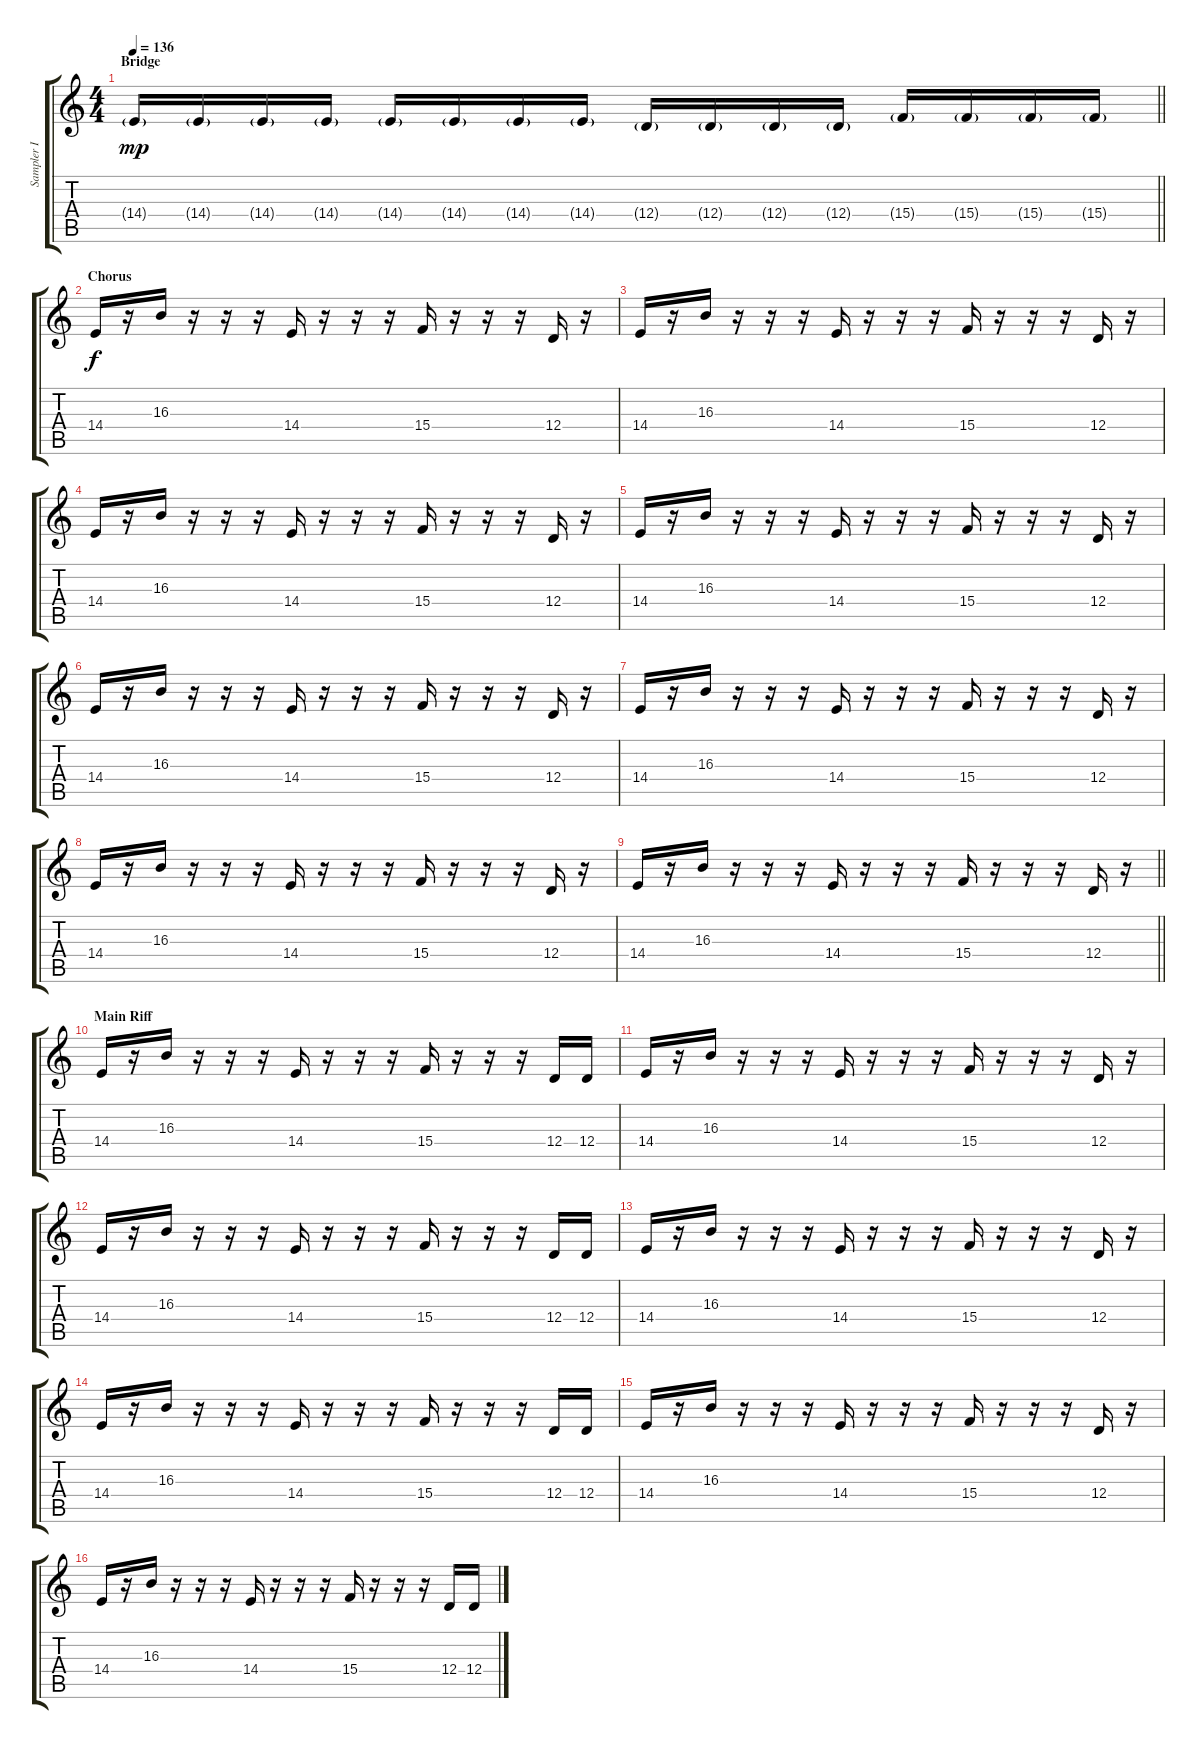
\track ("Sampler I" "Sampler I") {instrument lead8bassandlead}
\staff {score tabs}
\tuning (E4 B3 G3 D3 A2 D2) {hide}
\ts (4 4)
\section ("" "Bridge")
\tempo 136
\clef g2
\barLineRight lightlight
\ks c
14.4{g}.16{dy mp} 14.4{g}.16 14.4{g}.16 14.4{g}.16 14.4{g}.16 14.4{g}.16 14.4{g}.16 14.4{g}.16 12.4{g}.16 12.4{g}.16 12.4{g}.16 12.4{g}.16 15.4{g}.16 15.4{g}.16 15.4{g}.16 15.4{g}.16 |
\section ("" "Chorus")
14.4.16{dy f} r.16 16.3.16 r.16 r.16 r.16 14.4.16 r.16 r.16 r.16 15.4.16 r.16 r.16 r.16 12.4.16 r.16 |
14.4.16 r.16 16.3.16 r.16 r.16 r.16 14.4.16 r.16 r.16 r.16 15.4.16 r.16 r.16 r.16 12.4.16 r.16 |
14.4.16 r.16 16.3.16 r.16 r.16 r.16 14.4.16 r.16 r.16 r.16 15.4.16 r.16 r.16 r.16 12.4.16 r.16 |
14.4.16 r.16 16.3.16 r.16 r.16 r.16 14.4.16 r.16 r.16 r.16 15.4.16 r.16 r.16 r.16 12.4.16 r.16 |
14.4.16 r.16 16.3.16 r.16 r.16 r.16 14.4.16 r.16 r.16 r.16 15.4.16 r.16 r.16 r.16 12.4.16 r.16 |
14.4.16 r.16 16.3.16 r.16 r.16 r.16 14.4.16 r.16 r.16 r.16 15.4.16 r.16 r.16 r.16 12.4.16 r.16 |
14.4.16 r.16 16.3.16 r.16 r.16 r.16 14.4.16 r.16 r.16 r.16 15.4.16 r.16 r.16 r.16 12.4.16 r.16 |
\barLineRight lightlight
14.4.16 r.16 16.3.16 r.16 r.16 r.16 14.4.16 r.16 r.16 r.16 15.4.16 r.16 r.16 r.16 12.4.16 r.16 |
\section ("" "Main Riff")
14.4.16 r.16 16.3.16 r.16 r.16 r.16 14.4.16 r.16 r.16 r.16 15.4.16 r.16 r.16 r.16 12.4.16 12.4.16 |
14.4.16 r.16 16.3.16 r.16 r.16 r.16 14.4.16 r.16 r.16 r.16 15.4.16 r.16 r.16 r.16 12.4.16 r.16 |
14.4.16 r.16 16.3.16 r.16 r.16 r.16 14.4.16 r.16 r.16 r.16 15.4.16 r.16 r.16 r.16 12.4.16 12.4.16 |
14.4.16 r.16 16.3.16 r.16 r.16 r.16 14.4.16 r.16 r.16 r.16 15.4.16 r.16 r.16 r.16 12.4.16 r.16 |
14.4.16 r.16 16.3.16 r.16 r.16 r.16 14.4.16 r.16 r.16 r.16 15.4.16 r.16 r.16 r.16 12.4.16 12.4.16 |
14.4.16 r.16 16.3.16 r.16 r.16 r.16 14.4.16 r.16 r.16 r.16 15.4.16 r.16 r.16 r.16 12.4.16 r.16 |
14.4.16 r.16 16.3.16 r.16 r.16 r.16 14.4.16 r.16 r.16 r.16 15.4.16 r.16 r.16 r.16 12.4.16 12.4.16
